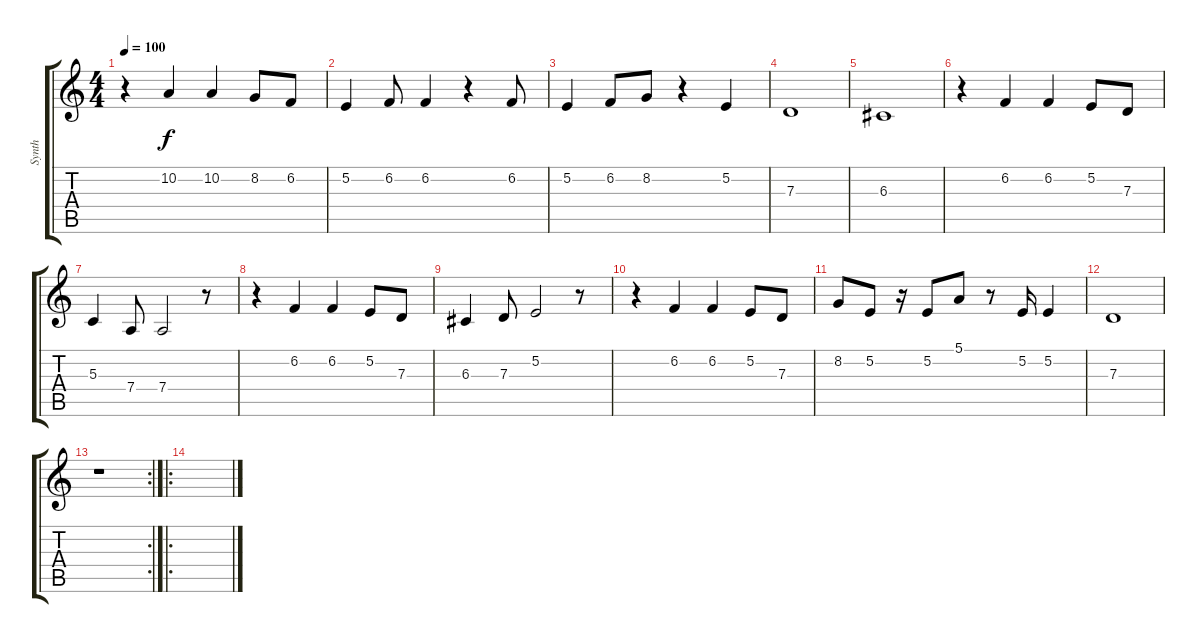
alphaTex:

\track ("Synth" "Synth") {instrument synthstrings1}
\staff {score tabs}
\tuning (E4 B3 G3 D3 A2 E2) {hide}
\ts (4 4)
\tempo 100
\clef g2
\ks c
r.4{dy f} 10.2.4 10.2.4 8.2.8 6.2.8 |
5.2.4 6.2.8 6.2.4 r.4 6.2.8 |
5.2.4 6.2.8 8.2.8 r.4 5.2.4 |
7.3.1 |
6.3.1 |
r.4 6.2.4 6.2.4 5.2.8 7.3.8 |
5.3.4 7.4.8 7.4.2 r.8 |
r.4 6.2.4 6.2.4 5.2.8 7.3.8 |
6.3.4 7.3.8 5.2.2 r.8 |
r.4 6.2.4 6.2.4 5.2.8 7.3.8 |
8.2.8 5.2.8 r.16 5.2.8 5.1.8 r.8 5.2.16 5.2.4 |
7.3.1 |
\rc 2
r.1 |
\ro
